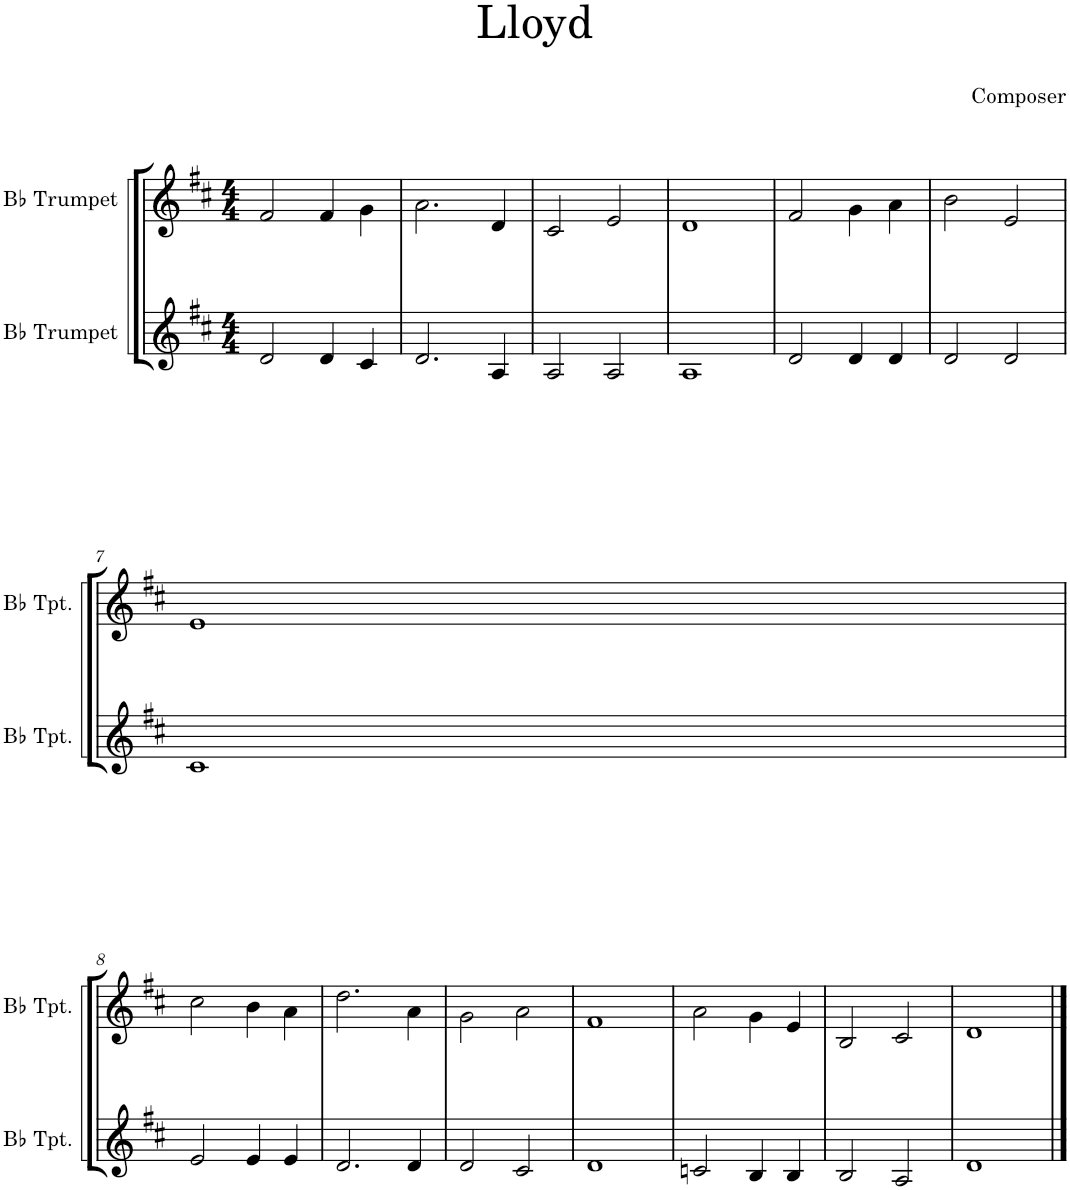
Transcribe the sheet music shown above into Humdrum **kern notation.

**kern	**kern
*part2	*part1
*staff2	*staff1
*I"Bb Trumpet	*I"Bb Trumpet
*I'Bb Tpt.	*I'Bb Tpt.
*clefG2	*clefG2
*Trd1c2	*Trd1c2
*k[f#c#]	*k[f#c#]
*M4/4	*M4/4
=1	=1
2d/	2f#/
4d/	4f#/
4c#/	4g\
=2	=2
2.d/	2.a\
4A/	4d/
=3	=3
2A/	2c#/
2A/	2e/
=4	=4
1A	1d
=5	=5
2d/	2f#/
4d/	4g\
4d/	4a\
=6	=6
2d/	2b\
2d/	2e/
!!LO:LB:g=z
=7	=7
1c#	1e
!!LO:LB:g=z
=8	=8
2e/	2cc#\
4e/	4b\
4e/	4a\
=9	=9
2.d/	2.dd\
4d/	4a\
=10	=10
2d/	2g\
2c#/	2a\
=11	=11
1d	1f#
=12	=12
2cn/	2a\
4B/	4g\
4B/	4e/
=13	=13
2B/	2B/
2A/	2c#/
=14	=14
1d	1d
==	==
*-	*-
